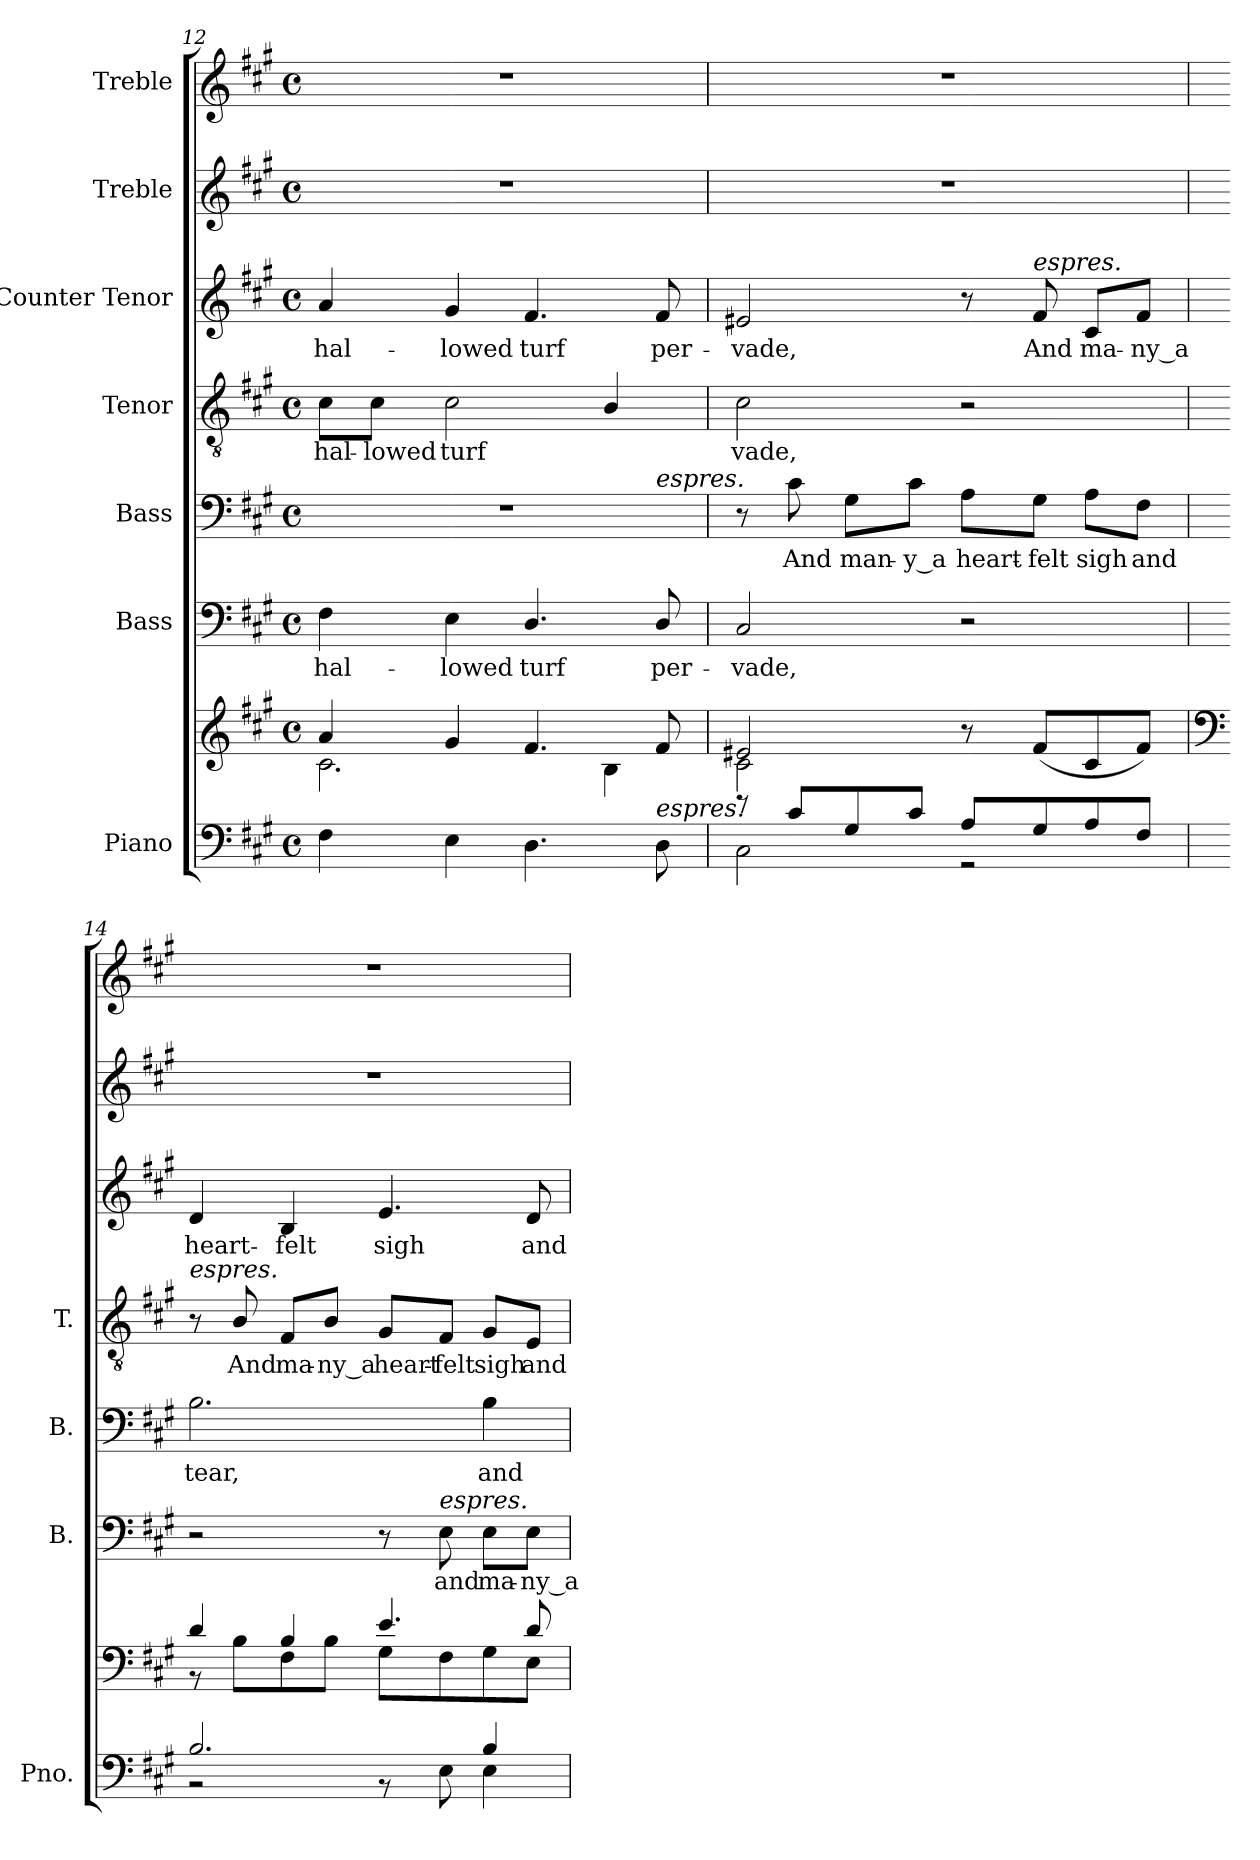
**kern	**kern	**kern	**text	**kern	**text	**kern	**text	**kern	**text	**kern	**kern
*part7	*part7	*part6	*part6	*part5	*part5	*part4	*part4	*part3	*part3	*part2	*part1
*staff8	*staff7	*staff6	*staff6	*staff5	*staff5	*staff4	*staff4	*staff3	*staff3	*staff2	*staff1
*I"Piano	*	*I"Bass	*	*I"Bass	*	*I"Tenor	*	*I"Counter Tenor	*	*I"Treble	*I"Treble
*I'Pno.	*	*I'B.	*	*I'B.	*	*I'T.	*	*	*	*	*
*clefF4	*clefG2	*clefF4	*	*clefF4	*	*clefGv2	*	*clefG2	*	*clefG2	*clefG2
*	*	*	*	*	*	*ITrd7c12	*	*	*	*	*
*k[f#c#g#]	*k[f#c#g#]	*k[f#c#g#]	*	*k[f#c#g#]	*	*k[f#c#g#]	*	*k[f#c#g#]	*	*k[f#c#g#]	*k[f#c#g#]
*A:	*A:	*A:	*	*A:	*	*A:	*	*A:	*	*A:	*A:
*M4/4	*M4/4	*M4/4	*	*M4/4	*	*M4/4	*	*M4/4	*	*M4/4	*M4/4
*met(c)	*met(c)	*met(c)	*	*met(c)	*	*met(c)	*	*met(c)	*	*met(c)	*met(c)
=12	=12	=12	=12	=12	=12	=12	=12	=12	=12	=12	=12
*	*^	*	*	*	*	*	*	*	*	*	*
!	!	!	!	!LO:LY:b:color=#000000	!	!	!	!	!	!	!	!
!	!	!	!	!	!	!	!	!LO:LY:b:color=#000000	!	!	!	!
!	!	!	!	!	!	!	!	!	!	!LO:LY:b:color=#000000	!	!
*	*	*	*	*	*^	*	*	*	*	*	*	*
4F#i\	4ai/	2.c#i\	4F#i\	hal-	1r	2..ryy	.	8C#i\L	hal-	4ai/	hal-	1r	1r
!	!	!	!	!	!	!	!	!	!LO:LY:b:color=#000000	!	!	!	!
.	.	.	.	.	.	.	.	8C#i\J	-lowed	.	.	.	.
!	!	!	!	!LO:LY:b:color=#000000	!	!	!	!	!	!	!	!	!
!	!	!	!	!	!	!	!	!	!LO:LY:b:color=#000000	!	!	!	!
!	!	!	!	!	!	!	!	!	!	!	!LO:LY:b:color=#000000	!	!
4Ei\	4g#i/	.	4Ei\	-lowed	.	.	.	2C#i\	turf	4g#i/	-lowed	.	.
!	!	!	!	!LO:LY:b:color=#000000	!	!	!	!	!	!	!	!	!
!	!	!	!	!	!	!	!	!	!	!	!LO:LY:b:color=#000000	!	!
4.Di\	4.f#i/	.	4.Di/	turf	.	.	.	.	.	4.f#i/	turf	.	.
.	.	4Bi\	.	.	.	.	.	4BBi/	.	.	.	.	.
!	!	!	!	!LO:LY:b:color=#000000	!	!	!	!	!	!	!	!	!
!	!	!	!	!	!	!LO:TX:a:i:t=espres.	!	!	!	!	!	!	!
!LO:TX:a:i:t=espres.	!	!	!	!	!	!	!	!	!	!	!	!	!
!	!	!	!	!	!	!	!	!	!	!	!LO:LY:b:color=#000000	!	!
8Di\	8f#i/	.	8Di/	per-	.	8ryy	.	.	.	8f#i/	per-	.	.
*	*	*	*	*	*v	*v	*	*	*	*	*	*	*
=13	=13	=13	=13	=13	=13	=13	=13	=13	=13	=13	=13	=13
*^	*	*	*	*	*	*	*	*	*	*	*	*
*	*	*	*	*	*	*^	*	*	*	*	*	*	*
!	!	!	!	!	!LO:LY:b:color=#000000	!	!	!	!	!	!	!	!	!
*	*	*	*	*	*	*v	*v	*	*	*	*	*	*	*
*	*	*	*	*	*	*^	*	*	*	*	*	*	*
!	!	!	!	!	!	!	!	!	!	!LO:LY:b:color=#000000	!	!	!	!
*	*	*	*	*	*	*v	*v	*	*	*	*	*	*	*
*	*	*	*	*	*	*^	*	*	*	*	*	*	*
!	!	!	!	!	!	!	!	!	!	!	!	!LO:LY:b:color=#000000	!	!
*	*	*	*	*	*	*v	*v	*	*	*	*	*	*	*
8r	2C#i\	2e#Xi/	2c#i\	2C#i/	-vade,	8r	.	2C#i\	-vade,	2e#Xi/	-vade,	1r	1r
!	!	!	!	!	!	!	!LO:LY:b:color=#000000	!	!	!	!	!	!
8c#i/L	.	.	.	.	.	8c#i\	And	.	.	.	.	.	.
!	!	!	!	!	!	!	!LO:LY:b:color=#000000	!	!	!	!	!	!
8G#i/	.	.	.	.	.	8G#i\L	man-	.	.	.	.	.	.
!	!	!	!	!	!	!	!LO:LY:b:color=#000000	!	!	!	!	!	!
8c#i/J	.	.	.	.	.	8c#i\J	-y_a	.	.	.	.	.	.
!	!	!	!	!	!	!	!LO:LY:b:color=#000000	!	!	!	!	!	!
8Ai/L	2r	8r	2ryy	2r	.	8Ai\L	heart-	2r	.	8r	.	.	.
!	!	!	!	!	!	!	!LO:LY:b:color=#000000	!	!	!	!	!	!
!	!	!	!	!	!	!	!	!	!	!LO:TX:a:i:t=espres.	!	!	!
!	!	!	!	!	!	!	!	!	!	!	!LO:LY:b:color=#000000	!	!
8G#i/	.	(8f#i/L	.	.	.	8G#i\J	-felt	.	.	8f#i/	And	.	.
!	!	!	!	!	!	!	!LO:LY:b:color=#000000	!	!	!	!	!	!
!	!	!	!	!	!	!	!	!	!	!	!LO:LY:b:color=#000000	!	!
8Ai/	.	8c#i/	.	.	.	8Ai\L	sigh	.	.	8c#i/L	ma-	.	.
!	!	!	!	!	!	!	!LO:LY:b:color=#000000	!	!	!	!	!	!
!	!	!	!	!	!	!	!	!	!	!	!LO:LY:b:color=#000000	!	!
8F#i/J	.	8f#i/J)	.	.	.	8F#i\J	and	.	.	8f#i/J	-ny_a	.	.
!!LO:LB:g=z
=14	=14	=14	=14	=14	=14	=14	=14	=14	=14	=14	=14	=14	=14
*	*	*clefF4	*	*	*	*	*	*	*	*	*	*	*
!	!	!	!	!	!	!	!LO:LY:b:color=#000000	!	!	!	!	!	!
!	!	!	!	!	!	!	!	!LO:TX:a:i:t=espres.	!	!	!	!	!
!	!	!	!	!	!	!	!	!	!	!	!LO:LY:b:color=#000000	!	!
2.Bi/	2r	4di/	8r	2r	.	2.Bi\	tear,	8r	.	4di/	heart-	1r	1r
!	!	!	!	!	!	!	!	!	!LO:LY:b:color=#000000	!	!	!	!
.	.	.	8Bi\L	.	.	.	.	8BBi/	And	.	.	.	.
!	!	!	!	!	!	!	!	!	!LO:LY:b:color=#000000	!	!	!	!
!	!	!	!	!	!	!	!	!	!	!	!LO:LY:b:color=#000000	!	!
.	.	4Bi/	8F#i\	.	.	.	.	8FF#i/L	ma-	4Bi/	-felt	.	.
!	!	!	!	!	!	!	!	!	!LO:LY:b:color=#000000	!	!	!	!
.	.	.	8Bi\J	.	.	.	.	8BBi/J	-ny_a	.	.	.	.
!	!	!	!	!	!	!	!	!	!LO:LY:b:color=#000000	!	!	!	!
!	!	!	!	!	!	!	!	!	!	!	!LO:LY:b:color=#000000	!	!
.	8r	4.ei/	8G#i\L	8r	.	.	.	8GG#i/L	heart-	4.ei/	sigh	.	.
!	!	!	!	!	!LO:LY:b:color=#000000	!	!	!	!	!	!	!	!
!	!	!	!	!LO:TX:a:i:t=espres.	!	!	!	!	!	!	!	!	!
!	!	!	!	!	!	!	!	!	!LO:LY:b:color=#000000	!	!	!	!
.	8Ei\	.	8F#i\	8Ei\	and	.	.	8FF#i/J	-felt	.	.	.	.
!	!	!	!	!	!LO:LY:b:color=#000000	!	!	!	!	!	!	!	!
!	!	!	!	!	!	!	!LO:LY:b:color=#000000	!	!	!	!	!	!
!	!	!	!	!	!	!	!	!	!LO:LY:b:color=#000000	!	!	!	!
4Bi/	4Ei\	.	8G#i\	8Ei\L	ma-	4Bi\	and	8GG#i/L	sigh	.	.	.	.
!	!	!	!	!	!LO:LY:b:color=#000000	!	!	!	!	!	!	!	!
!	!	!	!	!	!	!	!	!	!LO:LY:b:color=#000000	!	!	!	!
!	!	!	!	!	!	!	!	!	!	!	!LO:LY:b:color=#000000	!	!
.	.	8di/	8Ei\J	8Ei\J	-ny_a	.	.	8EEi/J	and	8di/	and	.	.
*v	*v	*	*	*	*	*	*	*	*	*	*	*	*
*	*v	*v	*	*	*	*	*	*	*	*	*	*
=	=	=	=	=	=	=	=	=	=	=	=
*-	*-	*-	*-	*-	*-	*-	*-	*-	*-	*-	*-
